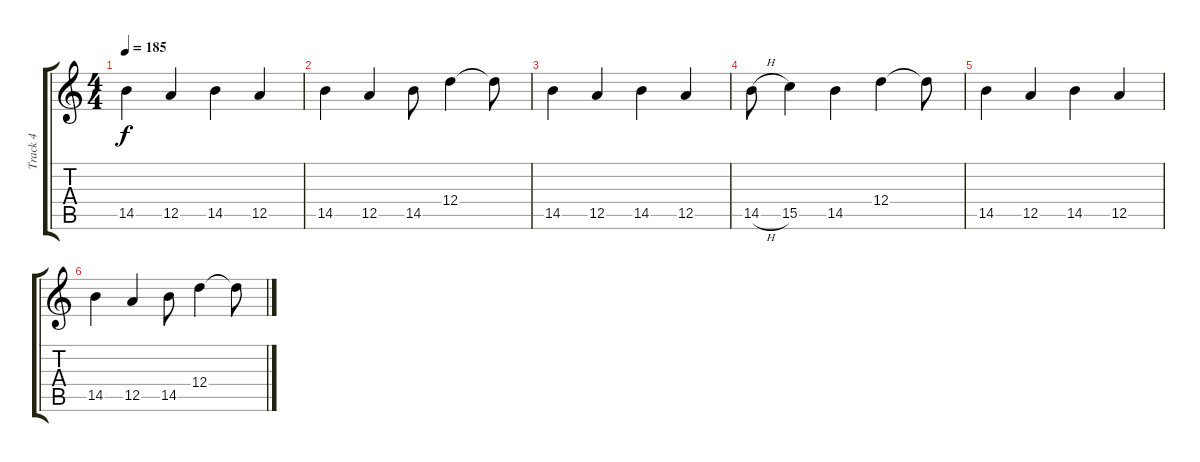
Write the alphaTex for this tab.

\track ("Track 4" "Track 4") {instrument acousticguitarnylon}
\staff {score tabs}
\tuning (E4 B3 G3 D3 A2 E2) {hide}
\ts (4 4)
\tempo 185
\clef g2
\ks c
14.5.4{dy f} 12.5.4 14.5.4 12.5.4 |
14.5.4 12.5.4 14.5.8 12.4.4 12.4{t}.8 |
14.5.4 12.5.4 14.5.4 12.5.4 |
14.5{h}.8 15.5.4 14.5.4 12.4.4 12.4{t}.8 |
14.5.4 12.5.4 14.5.4 12.5.4 |
14.5.4 12.5.4 14.5.8 12.4.4 12.4{t}.8
